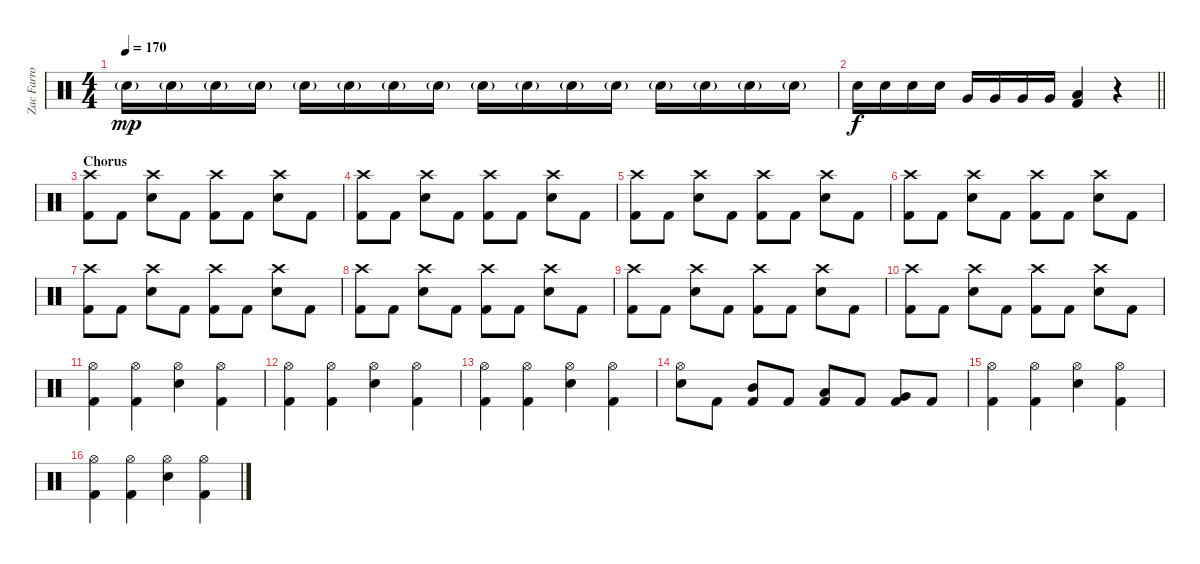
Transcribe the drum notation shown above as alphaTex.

\track ("Zac Farro (Percussion)" "Zac Farro ") {instrument percussion}
\staff {score}
\articulation defaults
\ts (4 4)
\section ("" "")
\tempo 170
\clef neutral
\ks c "Electric Snare (hit)"{g}.16{dy mp} "Electric Snare (hit)"{g}.16 "Electric Snare (hit)"{g}.16 "Electric Snare (hit)"{g}.16 "Electric Snare (hit)"{g}.16 "Electric Snare (hit)"{g}.16 "Electric Snare (hit)"{g}.16 "Electric Snare (hit)"{g}.16 "Electric Snare (hit)"{g}.16 "Electric Snare (hit)"{g}.16 "Electric Snare (hit)"{g}.16 "Electric Snare (hit)"{g}.16 "Electric Snare (hit)"{g}.16 "Electric Snare (hit)"{g}.16 "Electric Snare (hit)"{g}.16 "Electric Snare (hit)"{g}.16
|
\barLineRight lightlight "Electric Snare (hit)".16{dy f} "Electric Snare (hit)".16 "Electric Snare (hit)".16 "Electric Snare (hit)".16 "Very Low Tom (hit)".16 "Very Low Tom (hit)".16 "Very Low Tom (hit)".16 "Very Low Tom (hit)".16
("Low Floor Tom (hit)" "Kick (hit) 2").4 r.4 |
\section ("" "Chorus")
("Crash high (hit)" "Kick (hit) 2").8 "Kick (hit) 2".8 ("Crash high (hit)" "Electric Snare (hit)").8 "Kick (hit) 2".8 ("Crash high (hit)" "Kick (hit) 2").8 "Kick (hit) 2".8 ("Crash high (hit)" "Electric Snare (hit)").8 "Kick (hit) 2".8 |
("Crash high (hit)" "Kick (hit) 2").8 "Kick (hit) 2".8 ("Crash high (hit)" "Electric Snare (hit)").8 "Kick (hit) 2".8 ("Crash high (hit)" "Kick (hit) 2").8 "Kick (hit) 2".8 ("Crash high (hit)" "Electric Snare (hit)").8 "Kick (hit) 2".8 |
("Crash high (hit)" "Kick (hit) 2").8 "Kick (hit) 2".8 ("Crash high (hit)" "Electric Snare (hit)").8 "Kick (hit) 2".8 ("Crash high (hit)" "Kick (hit) 2").8 "Kick (hit) 2".8 ("Crash high (hit)" "Electric Snare (hit)").8 "Kick (hit) 2".8 |
("Crash high (hit)" "Kick (hit) 2").8 "Kick (hit) 2".8 ("Crash high (hit)" "Electric Snare (hit)").8 "Kick (hit) 2".8 ("Crash high (hit)" "Kick (hit) 2").8 "Kick (hit) 2".8 ("Crash high (hit)" "Electric Snare (hit)").8 "Kick (hit) 2".8 |
("Crash high (hit)" "Kick (hit) 2").8 "Kick (hit) 2".8 ("Crash high (hit)" "Electric Snare (hit)").8 "Kick (hit) 2".8 ("Crash high (hit)" "Kick (hit) 2").8 "Kick (hit) 2".8 ("Crash high (hit)" "Electric Snare (hit)").8 "Kick (hit) 2".8 |
("Crash high (hit)" "Kick (hit) 2").8 "Kick (hit) 2".8 ("Crash high (hit)" "Electric Snare (hit)").8 "Kick (hit) 2".8 ("Crash high (hit)" "Kick (hit) 2").8 "Kick (hit) 2".8 ("Crash high (hit)" "Electric Snare (hit)").8 "Kick (hit) 2".8 |
("Crash high (hit)" "Kick (hit) 2").8 "Kick (hit) 2".8 ("Crash high (hit)" "Electric Snare (hit)").8 "Kick (hit) 2".8 ("Crash high (hit)" "Kick (hit) 2").8 "Kick (hit) 2".8 ("Crash high (hit)" "Electric Snare (hit)").8 "Kick (hit) 2".8 |
("Crash high (hit)" "Kick (hit) 2").8 "Kick (hit) 2".8 ("Crash high (hit)" "Electric Snare (hit)").8 "Kick (hit) 2".8 ("Crash high (hit)" "Kick (hit) 2").8 "Kick (hit) 2".8 ("Crash high (hit)" "Electric Snare (hit)").8 "Kick (hit) 2".8 |
("Hi-Hat (open)" "Kick (hit) 2").4 ("Hi-Hat (open)" "Kick (hit) 2").4 ("Hi-Hat (open)" "Electric Snare (hit)").4 ("Hi-Hat (open)" "Kick (hit) 2").4 |
("Hi-Hat (open)" "Kick (hit) 2").4 ("Hi-Hat (open)" "Kick (hit) 2").4 ("Hi-Hat (open)" "Electric Snare (hit)").4 ("Hi-Hat (open)" "Kick (hit) 2").4 |
("Hi-Hat (open)" "Kick (hit) 2").4 ("Hi-Hat (open)" "Kick (hit) 2").4 ("Hi-Hat (open)" "Electric Snare (hit)").4 ("Hi-Hat (open)" "Kick (hit) 2").4 |
("Hi-Hat (open)" "Electric Snare (hit)").8 "Kick (hit) 2".8 ("Mid Tom (hit)" "Kick (hit) 2").8 "Kick (hit) 2".8 ("Low Tom (hit)" "Kick (hit) 2").8 "Kick (hit) 2".8 ("Very Low Tom (hit)" "Kick (hit) 2").8 "Kick (hit) 2".8 |
("Hi-Hat (open)" "Kick (hit) 2").4 ("Hi-Hat (open)" "Kick (hit) 2").4 ("Hi-Hat (open)" "Electric Snare (hit)").4 ("Hi-Hat (open)" "Kick (hit) 2").4 |
("Hi-Hat (open)" "Kick (hit) 2").4 ("Hi-Hat (open)" "Kick (hit) 2").4 ("Hi-Hat (open)" "Electric Snare (hit)").4 ("Hi-Hat (open)" "Kick (hit) 2").4
